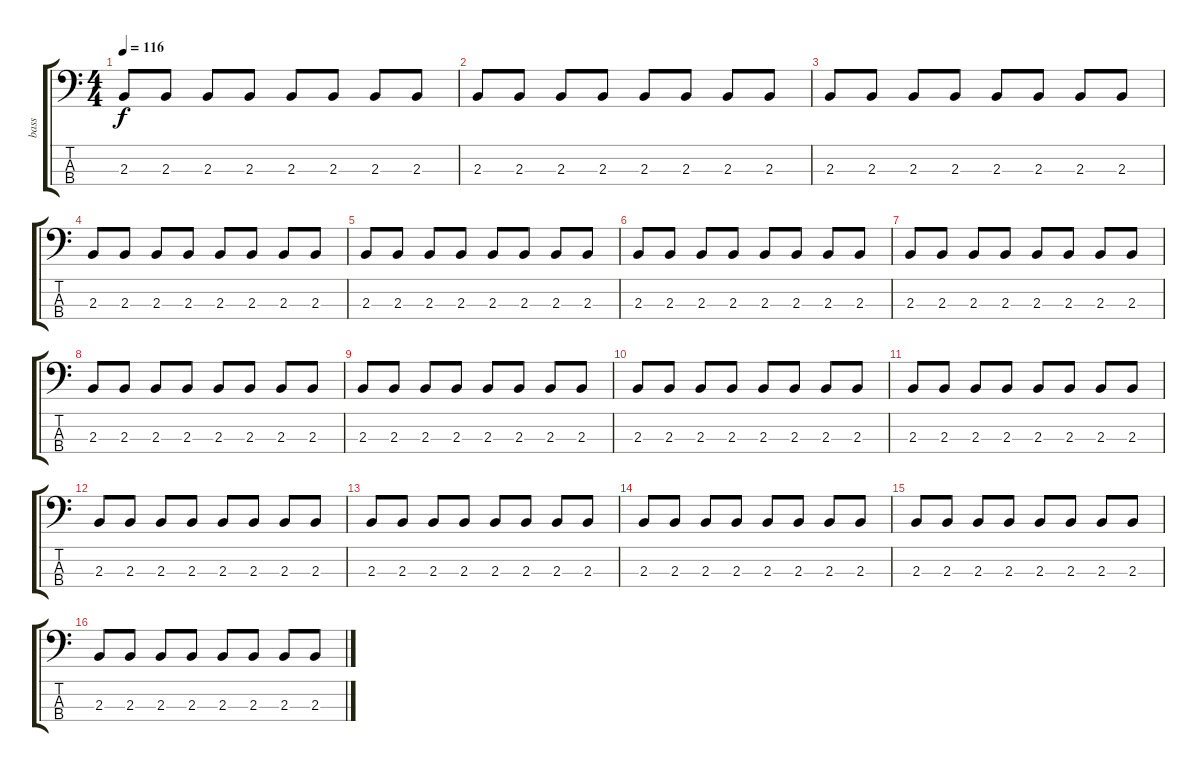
\track ("bass" "bass") {instrument electricbasspick}
\staff {score tabs}
\tuning (G2 D2 A1 E1) {hide}
\ts (4 4)
\tempo 116
\clef f4
\ks c
2.3.8{dy f} 2.3.8 2.3.8 2.3.8 2.3.8 2.3.8 2.3.8 2.3.8 |
2.3.8 2.3.8 2.3.8 2.3.8 2.3.8 2.3.8 2.3.8 2.3.8 |
2.3.8 2.3.8 2.3.8 2.3.8 2.3.8 2.3.8 2.3.8 2.3.8 |
2.3.8 2.3.8 2.3.8 2.3.8 2.3.8 2.3.8 2.3.8 2.3.8 |
2.3.8 2.3.8 2.3.8 2.3.8 2.3.8 2.3.8 2.3.8 2.3.8 |
2.3.8 2.3.8 2.3.8 2.3.8 2.3.8 2.3.8 2.3.8 2.3.8 |
2.3.8 2.3.8 2.3.8 2.3.8 2.3.8 2.3.8 2.3.8 2.3.8 |
2.3.8 2.3.8 2.3.8 2.3.8 2.3.8 2.3.8 2.3.8 2.3.8 |
2.3.8 2.3.8 2.3.8 2.3.8 2.3.8 2.3.8 2.3.8 2.3.8 |
2.3.8 2.3.8 2.3.8 2.3.8 2.3.8 2.3.8 2.3.8 2.3.8 |
2.3.8 2.3.8 2.3.8 2.3.8 2.3.8 2.3.8 2.3.8 2.3.8 |
2.3.8 2.3.8 2.3.8 2.3.8 2.3.8 2.3.8 2.3.8 2.3.8 |
2.3.8 2.3.8 2.3.8 2.3.8 2.3.8 2.3.8 2.3.8 2.3.8 |
2.3.8 2.3.8 2.3.8 2.3.8 2.3.8 2.3.8 2.3.8 2.3.8 |
2.3.8 2.3.8 2.3.8 2.3.8 2.3.8 2.3.8 2.3.8 2.3.8 |
2.3.8 2.3.8 2.3.8 2.3.8 2.3.8 2.3.8 2.3.8 2.3.8
